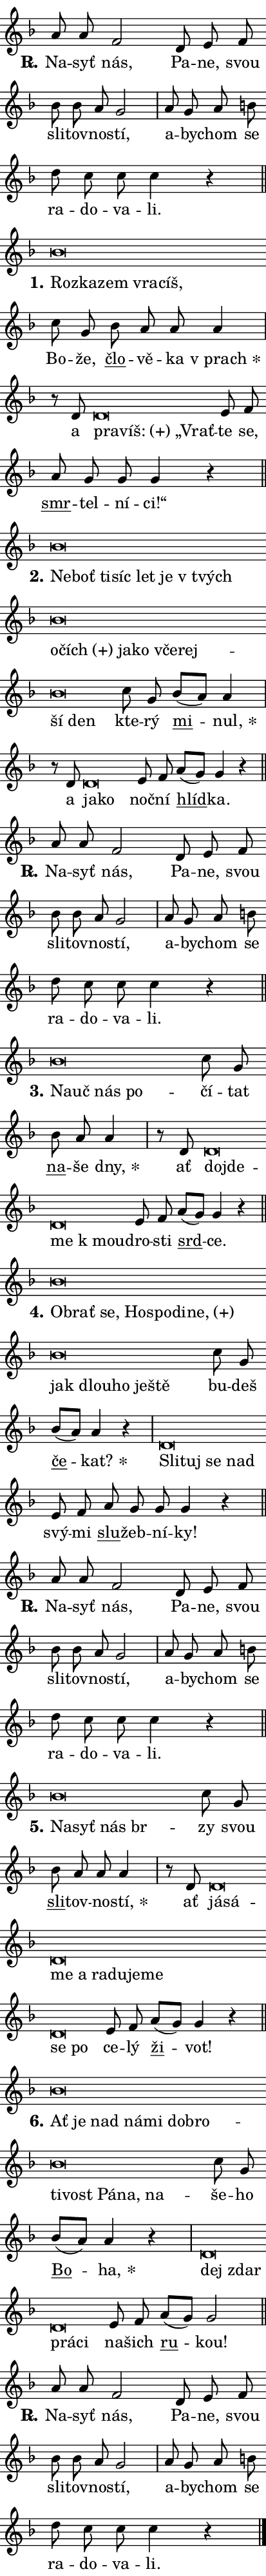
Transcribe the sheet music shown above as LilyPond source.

\version "2.24.0"
\header { tagline = "" }
\paper {
  indent = 0\cm
  top-margin = 0\cm
  right-margin = 0\cm
  bottom-margin = 0\cm
  left-margin = 0\cm
  paper-width = 7\cm
  page-breaking = #ly:one-page-breaking
  system-system-spacing.basic-distance = #11
  score-system-spacing.basic-distance = #11
  ragged-last = ##f
}


%% Author: Thomas Morley
%% https://lists.gnu.org/archive/html/lilypond-user/2020-05/msg00002.html
#(define (line-position grob)
"Returns position of @var[grob} in current system:
   @code{'start}, if at first time-step
   @code{'end}, if at last time-step
   @code{'middle} otherwise
"
  (let* ((col (ly:item-get-column grob))
         (ln (ly:grob-object col 'left-neighbor))
         (rn (ly:grob-object col 'right-neighbor))
         (col-to-check-left (if (ly:grob? ln) ln col))
         (col-to-check-right (if (ly:grob? rn) rn col))
         (break-dir-left
           (and
             (ly:grob-property col-to-check-left 'non-musical #f)
             (ly:item-break-dir col-to-check-left)))
         (break-dir-right
           (and
             (ly:grob-property col-to-check-right 'non-musical #f)
             (ly:item-break-dir col-to-check-right))))
        (cond ((eqv? 1 break-dir-left) 'start)
              ((eqv? -1 break-dir-right) 'end)
              (else 'middle))))

#(define (tranparent-at-line-position vctor)
  (lambda (grob)
  "Relying on @code{line-position} select the relevant enry from @var{vctor}.
Used to determine transparency,"
    (case (line-position grob)
      ((end) (not (vector-ref vctor 0)))
      ((middle) (not (vector-ref vctor 1)))
      ((start) (not (vector-ref vctor 2))))))

noteHeadBreakVisibility =
#(define-music-function (break-visibility)(vector?)
"Makes @code{NoteHead}s transparent relying on @var{break-visibility}"
#{
  \override NoteHead.transparent =
    #(tranparent-at-line-position break-visibility)
#})

#(define delete-ledgers-for-transparent-note-heads
  (lambda (grob)
    "Reads whether a @code{NoteHead} is transparent.
If so this @code{NoteHead} is removed from @code{'note-heads} from
@var{grob}, which is supposed to be @code{LedgerLineSpanner}.
As a result ledgers are not printed for this @code{NoteHead}"
    (let* ((nhds-array (ly:grob-object grob 'note-heads))
           (nhds-list
             (if (ly:grob-array? nhds-array)
                 (ly:grob-array->list nhds-array)
                 '()))
           ;; Relies on the transparent-property being done before
           ;; Staff.LedgerLineSpanner.after-line-breaking is executed.
           ;; This is fragile ...
           (to-keep
             (remove
               (lambda (nhd)
                 (ly:grob-property nhd 'transparent #f))
               nhds-list)))
      ;; TODO find a better method to iterate over grob-arrays, similiar
      ;; to filter/remove etc for lists
      ;; For now rebuilt from scratch
      (set! (ly:grob-object grob 'note-heads)  '())
      (for-each
        (lambda (nhd)
          (ly:pointer-group-interface::add-grob grob 'note-heads nhd))
        to-keep))))

hideNotes = {
  \noteHeadBreakVisibility #begin-of-line-visible
}
unHideNotes = {
  \noteHeadBreakVisibility #all-visible
}

% work-around for resetting accidentals
% https://lilypond.org/doc/v2.23/Documentation/notation/displaying-rhythms#unmetered-music
cadenzaMeasure = {
  \cadenzaOff
  \partial 1024 s1024
  \cadenzaOn
}

#(define-markup-command (accent layout props text) (markup?)
  "Underline accented syllable"
  (interpret-markup layout props
    #{\markup \override #'(offset . 4.3) \underline { #text }#}))

responsum = \markup \concat {
  "R" \hspace #-1.05 \path #0.1 #'((moveto 0 0.07) (lineto 0.9 0.8)) \hspace #0.05 "."
}

\layout {
    \context {
        \Staff
        \remove "Time_signature_engraver"
        \override LedgerLineSpanner.after-line-breaking = #delete-ledgers-for-transparent-note-heads
    }
    \context {
        \Voice {
            \override NoteHead.output-attributes = #'((class . "notehead"))
            \override Hairpin.height = #0.55
        }
    }
    \context {
        \Lyrics {
            \override StanzaNumber.output-attributes = #'((class . "stanzanumber"))
            \override LyricSpace.minimum-distance = #0.9
            \override LyricText.font-name = #"TeX Gyre Schola"
            \override LyricText.font-size = 1
            \override StanzaNumber.font-name = #"TeX Gyre Schola Bold"
            \override StanzaNumber.font-size = 1
        }
    }
}

% magnetic-lyrics.ily
%
%   written by
%     Jean Abou Samra <jean@abou-samra.fr>
%     Werner Lemberg <wl@gnu.org>
%
%   adapted by
%     Jiri Hon <jiri.hon@gmail.com>
%
% Version 2022-Apr-15

% https://www.mail-archive.com/lilypond-user@gnu.org/msg149350.html

#(define (Left_hyphen_pointer_engraver context)
   "Collect syllable-hyphen-syllable occurrences in lyrics and store
them in properties.  This engraver only looks to the left.  For
example, if the lyrics input is @code{foo -- bar}, it does the
following.

@itemize @bullet
@item
Set the @code{text} property of the @code{LyricHyphen} grob between
@q{foo} and @q{bar} to @code{foo}.

@item
Set the @code{left-hyphen} property of the @code{LyricText} grob with
text @q{foo} to the @code{LyricHyphen} grob between @q{foo} and
@q{bar}.
@end itemize

Use this auxiliary engraver in combination with the
@code{lyric-@/text::@/apply-@/magnetic-@/offset!} hook."
   (let ((hyphen #f)
         (text #f))
     (make-engraver
      (acknowledgers
       ((lyric-syllable-interface engraver grob source-engraver)
        (set! text grob)))
      (end-acknowledgers
       ((lyric-hyphen-interface engraver grob source-engraver)
        ;(when (not (grob::has-interface grob 'lyric-space-interface))
          (set! hyphen grob)));)
      ((stop-translation-timestep engraver)
       (when (and text hyphen)
         (ly:grob-set-object! text 'left-hyphen hyphen))
       (set! text #f)
       (set! hyphen #f)))))

#(define (lyric-text::apply-magnetic-offset! grob)
   "If the space between two syllables is less than the value in
property @code{LyricText@/.details@/.squash-threshold}, move the right
syllable to the left so that it gets concatenated with the left
syllable.

Use this function as a hook for
@code{LyricText@/.after-@/line-@/breaking} if the
@code{Left_@/hyphen_@/pointer_@/engraver} is active."
   (let ((hyphen (ly:grob-object grob 'left-hyphen #f)))
     (when hyphen
       (let ((left-text (ly:spanner-bound hyphen LEFT)))
         (when (grob::has-interface left-text 'lyric-syllable-interface)
           (let* ((common (ly:grob-common-refpoint grob left-text X))
                  (this-x-ext (ly:grob-extent grob common X))
                  (left-x-ext
                   (begin
                     ;; Trigger magnetism for left-text.
                     (ly:grob-property left-text 'after-line-breaking)
                     (ly:grob-extent left-text common X)))
                  ;; `delta` is the gap width between two syllables.
                  (delta (- (interval-start this-x-ext)
                            (interval-end left-x-ext)))
                  (details (ly:grob-property grob 'details))
                  (threshold (assoc-get 'squash-threshold details 0.2)))
             (when (< delta threshold)
               (let* (;; We have to manipulate the input text so that
                      ;; ligatures crossing syllable boundaries are not
                      ;; disabled.  For languages based on the Latin
                      ;; script this is essentially a beautification.
                      ;; However, for non-Western scripts it can be a
                      ;; necessity.
                      (lt (ly:grob-property left-text 'text))
                      (rt (ly:grob-property grob 'text))
                      (is-space (grob::has-interface hyphen 'lyric-space-interface))
                      (space (if is-space " " ""))
                      (space-markup (grob-interpret-markup grob " "))
                      (space-size (interval-length (ly:stencil-extent space-markup X)))
                      (extra-delta (if is-space space-size 0))
                      ;; Append new syllable.
                      (ltrt-space (if (and (string? lt) (string? rt))
                                (string-append lt space rt)
                                (make-concat-markup (list lt space rt))))
                      ;; Right-align `ltrt` to the right side.
                      (ltrt-space-markup (grob-interpret-markup
                               grob
                               (make-translate-markup
                                (cons (interval-length this-x-ext) 0)
                                (make-right-align-markup ltrt-space)))))
                 (begin
                   ;; Don't print `left-text`.
                   (ly:grob-set-property! left-text 'stencil #f)
                   ;; Set text and stencil (which holds all collected
                   ;; syllables so far) and shift it to the left.
                   (ly:grob-set-property! grob 'text ltrt-space)
                   (ly:grob-set-property! grob 'stencil ltrt-space-markup)
                   (ly:grob-translate-axis! grob (- (- delta extra-delta)) X))))))))))


#(define (lyric-hyphen::displace-bounds-first grob)
   ;; Make very sure this callback isn't triggered too early.
   (let ((left (ly:spanner-bound grob LEFT))
         (right (ly:spanner-bound grob RIGHT)))
     (ly:grob-property left 'after-line-breaking)
     (ly:grob-property right 'after-line-breaking)
     (ly:lyric-hyphen::print grob)))

squashThreshold = #0.4

\layout {
  \context {
    \Lyrics
    \consists #Left_hyphen_pointer_engraver
    \override LyricText.after-line-breaking =
      #lyric-text::apply-magnetic-offset!
    \override LyricHyphen.stencil = #lyric-hyphen::displace-bounds-first
    \override LyricText.details.squash-threshold = \squashThreshold
    \override LyricHyphen.minimum-distance = 0
    \override LyricHyphen.minimum-length = \squashThreshold
  }
}

squash = \override LyricText.details.squash-threshold = 9999
unSquash = \override LyricText.details.squash-threshold = \squashThreshold

left = \override LyricText.self-alignment-X = #LEFT
unLeft = \revert LyricText.self-alignment-X

starOffset = #(lambda (grob) 
                (let ((x_offset (ly:self-alignment-interface::aligned-on-x-parent grob)))
                  (if (= x_offset 0) 0 (+ x_offset 1.2))))

star = #(define-music-function (syllable)(string?)
"Append star separator at the end of a syllable"
#{
  \once \override LyricText.X-offset = #starOffset
  \lyricmode { \markup {
    #syllable
    \override #'((font-name . "TeX Gyre Schola Bold")) \hspace #0.2 \lower #0.65 \larger "*"
  } }
#})

starAccent = #(define-music-function (syllable)(string?)
"Append star separator at the end of a syllable and make accent"
#{
  \once \override LyricText.X-offset = #starOffset
  \lyricmode { \markup {
    \accent #syllable
    \override #'((font-name . "TeX Gyre Schola Bold")) \hspace #0.2 \lower #0.65 \larger "*"
  } }
#})

breath = #(define-music-function (syllable)(string?)
"Append breathing indicator at the end of a syllable"
#{
  \lyricmode { \markup { #syllable "+" } }
#})

optionalBreath = #(define-music-function (syllable)(string?)
"Append optional breathing indicator at the end of a syllable"
#{
  \lyricmode { \markup { #syllable "(+)" } }
#})


\score {
    <<
        \new Voice = "melody" { \cadenzaOn \key f \major \relative { a'8 a f2 d8 e f \bar "" bes bes a g2 \cadenzaMeasure \bar "|" a8 g a b \bar "" d c c c4 r \cadenzaMeasure \bar "||" \break } }
        \new Lyrics \lyricsto "melody" { \lyricmode { \set stanza = \responsum
Na -- syť nás, Pa -- ne, svou sli -- tov -- no -- stí, a -- by -- chom se ra -- do -- va -- li. } }
    >>
    \layout {}
}

\score {
    <<
        \new Voice = "melody" { \cadenzaOn \key f \major \relative { bes'\breve*1/16 \hideNotes \breve*1/16 \bar "" \breve*1/16 \bar "" \breve*1/16 \breve*1/16 \bar "" \unHideNotes c8 g \bar "" bes a a a4 \cadenzaMeasure \bar "|" r8 d,8 d\breve*1/16 \hideNotes \breve*1/16 \breve*1/16 \bar "" \unHideNotes e8 f \bar "" a g g g4 r \cadenzaMeasure \bar "||" \break } }
        \new Lyrics \lyricsto "melody" { \lyricmode { \set stanza = "1."
\left Roz -- \squash ka -- zem vra -- cíš, \unLeft \unSquash Bo -- že, \markup \accent člo -- vě -- ka \star "v prach" a \left pra -- \squash \optionalBreath víš: „Vrať -- \unLeft \unSquash te se, \markup \accent smr -- tel -- ní -- ci!“ } }
    >>
    \layout {}
}

\score {
    <<
        \new Voice = "melody" { \cadenzaOn \key f \major \relative { bes'\breve*1/16 \hideNotes \breve*1/16 \bar "" \breve*1/16 \bar "" \breve*1/16 \bar "" \breve*1/16 \bar "" \breve*1/16 \bar "" \breve*1/16 \bar "" \breve*1/16 \bar "" \breve*1/16 \bar "" \breve*1/16 \bar "" \breve*1/16 \bar "" \breve*1/16 \bar "" \breve*1/16 \bar "" \breve*1/16 \breve*1/16 \bar "" \unHideNotes c8 g \bar "" bes[( a)] a4 \cadenzaMeasure \bar "|" r8 d,8 d\breve*1/16 \hideNotes \breve*1/16 \bar "" \unHideNotes e8 f \bar "" a[( g)] g4 r \cadenzaMeasure \bar "||" \break } }
        \new Lyrics \lyricsto "melody" { \lyricmode { \set stanza = "2."
\left Ne -- \squash boť ti -- síc let je "v tvých" o -- \optionalBreath čích ja -- ko vče -- rej -- ší den \unLeft \unSquash kte -- rý \markup \accent mi -- \star nul, a \left ja -- \squash ko \unLeft \unSquash noč -- ní \markup \accent hlíd -- ka. } }
    >>
    \layout {}
}

\score {
    <<
        \new Voice = "melody" { \cadenzaOn \key f \major \relative { a'8 a f2 d8 e f \bar "" bes bes a g2 \cadenzaMeasure \bar "|" a8 g a b \bar "" d c c c4 r \cadenzaMeasure \bar "||" \break } }
        \new Lyrics \lyricsto "melody" { \lyricmode { \set stanza = \responsum
Na -- syť nás, Pa -- ne, svou sli -- tov -- no -- stí, a -- by -- chom se ra -- do -- va -- li. } }
    >>
    \layout {}
}

\score {
    <<
        \new Voice = "melody" { \cadenzaOn \key f \major \relative { bes'\breve*1/16 \hideNotes \breve*1/16 \bar "" \breve*1/16 \breve*1/16 \bar "" \unHideNotes c8 g \bar "" bes a a4 \cadenzaMeasure \bar "|" r8 d,8 d\breve*1/16 \hideNotes \breve*1/16 \bar "" \breve*1/16 \breve*1/16 \bar "" \unHideNotes e8 f \bar "" a[( g)] g4 r \cadenzaMeasure \bar "||" \break } }
        \new Lyrics \lyricsto "melody" { \lyricmode { \set stanza = "3."
\left Na -- \squash uč nás po -- \unLeft \unSquash čí -- tat \markup \accent na -- še \star dny, ať \left do -- \squash jde -- me "k mou" -- \unLeft \unSquash dro -- sti \markup \accent srd -- ce. } }
    >>
    \layout {}
}

\score {
    <<
        \new Voice = "melody" { \cadenzaOn \key f \major \relative { bes'\breve*1/16 \hideNotes \breve*1/16 \bar "" \breve*1/16 \bar "" \breve*1/16 \bar "" \breve*1/16 \bar "" \breve*1/16 \bar "" \breve*1/16 \bar "" \breve*1/16 \bar "" \breve*1/16 \bar "" \breve*1/16 \bar "" \breve*1/16 \breve*1/16 \bar "" \unHideNotes c8 g \bar "" bes[( a)] a4 r \cadenzaMeasure \bar "|" d,\breve*1/16 \hideNotes \breve*1/16 \bar "" \breve*1/16 \breve*1/16 \bar "" \unHideNotes e8 f \bar "" a g g g4 r \cadenzaMeasure \bar "||" \break } }
        \new Lyrics \lyricsto "melody" { \lyricmode { \set stanza = "4."
\left Ob -- \squash rať se, Ho -- spo -- di -- \optionalBreath ne, jak dlou -- ho je -- ště \unLeft \unSquash bu -- deš \markup \accent če -- \star kat? \left Sli -- \squash tuj se nad \unLeft \unSquash svý -- mi \markup \accent slu -- žeb -- ní -- ky! } }
    >>
    \layout {}
}

\score {
    <<
        \new Voice = "melody" { \cadenzaOn \key f \major \relative { a'8 a f2 d8 e f \bar "" bes bes a g2 \cadenzaMeasure \bar "|" a8 g a b \bar "" d c c c4 r \cadenzaMeasure \bar "||" \break } }
        \new Lyrics \lyricsto "melody" { \lyricmode { \set stanza = \responsum
Na -- syť nás, Pa -- ne, svou sli -- tov -- no -- stí, a -- by -- chom se ra -- do -- va -- li. } }
    >>
    \layout {}
}

\score {
    <<
        \new Voice = "melody" { \cadenzaOn \key f \major \relative { bes'\breve*1/16 \hideNotes \breve*1/16 \bar "" \breve*1/16 \breve*1/16 \bar "" \unHideNotes c8 g \bar "" bes a a a4 \cadenzaMeasure \bar "|" r8 d,8 d\breve*1/16 \hideNotes \breve*1/16 \bar "" \breve*1/16 \bar "" \breve*1/16 \bar "" \breve*1/16 \bar "" \breve*1/16 \bar "" \breve*1/16 \bar "" \breve*1/16 \bar "" \breve*1/16 \breve*1/16 \bar "" \unHideNotes e8 f \bar "" a[( g)] g4 r \cadenzaMeasure \bar "||" \break } }
        \new Lyrics \lyricsto "melody" { \lyricmode { \set stanza = "5."
\left Na -- \squash syť nás br -- \unLeft \unSquash zy svou \markup \accent sli -- tov -- no -- \star stí, ať \left já -- \squash sá -- me a ra -- du -- je -- me se po \unLeft \unSquash ce -- lý \markup \accent ži -- vot! } }
    >>
    \layout {}
}

\score {
    <<
        \new Voice = "melody" { \cadenzaOn \key f \major \relative { bes'\breve*1/16 \hideNotes \breve*1/16 \bar "" \breve*1/16 \bar "" \breve*1/16 \bar "" \breve*1/16 \bar "" \breve*1/16 \bar "" \breve*1/16 \bar "" \breve*1/16 \bar "" \breve*1/16 \bar "" \breve*1/16 \bar "" \breve*1/16 \breve*1/16 \bar "" \unHideNotes c8 g \bar "" bes[( a)] a4 r \cadenzaMeasure \bar "|" d,\breve*1/16 \hideNotes \breve*1/16 \bar "" \breve*1/16 \breve*1/16 \bar "" \unHideNotes e8 f \bar "" a[( g)] g2 \cadenzaMeasure \bar "||" \break } }
        \new Lyrics \lyricsto "melody" { \lyricmode { \set stanza = "6."
\left Ať \squash je nad ná -- mi dob -- ro -- ti -- vost Pá -- na, na -- \unLeft \unSquash še -- ho \markup \accent Bo -- \star ha, \left dej \squash zdar prá -- ci \unLeft \unSquash na -- šich \markup \accent ru -- kou! } }
    >>
    \layout {}
}

\score {
    <<
        \new Voice = "melody" { \cadenzaOn \key f \major \relative { a'8 a f2 d8 e f \bar "" bes bes a g2 \cadenzaMeasure \bar "|" a8 g a b \bar "" d c c c4 r \cadenzaMeasure \bar "||" \break } \bar "|." }
        \new Lyrics \lyricsto "melody" { \lyricmode { \set stanza = \responsum
Na -- syť nás, Pa -- ne, svou sli -- tov -- no -- stí, a -- by -- chom se ra -- do -- va -- li. } }
    >>
    \layout {}
}
